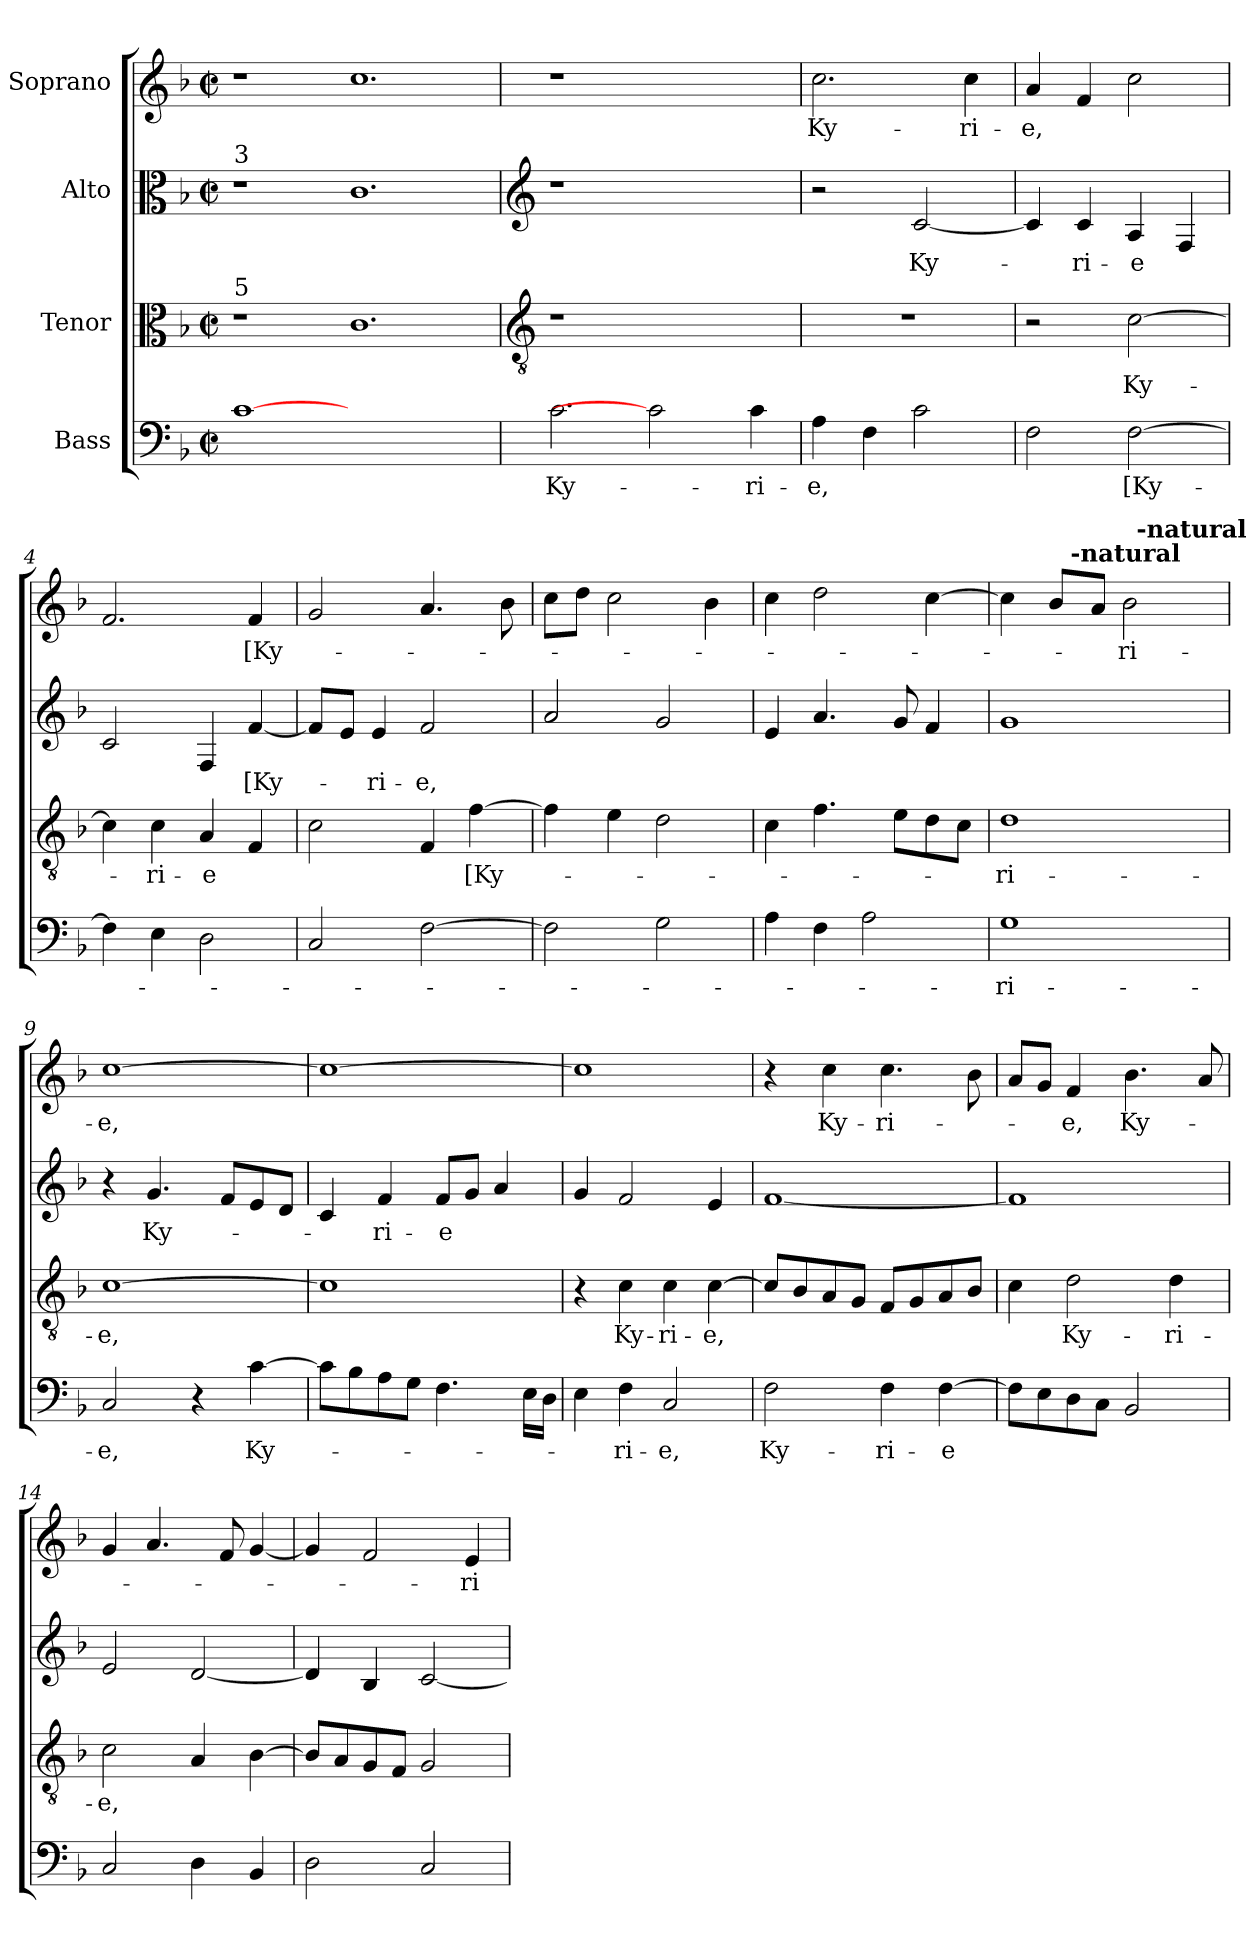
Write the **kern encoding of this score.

**kern	**text	**kern	**text	**kern	**text	**kern	**text
*part4	*part4	*part3	*part3	*part2	*part2	*part1	*part1
*staff4	*staff4	*staff3	*staff3	*staff2	*staff2	*staff1	*staff1
*I"Bass	*	*I"Tenor	*	*I"Alto	*	*I"Soprano	*
*clefF4	*	*clefC3	*	*clefC3	*	*clefG2	*
*k[b-]	*	*k[b-]	*	*k[b-]	*	*k[b-]	*
*F:	*	*F:	*	*F:	*	*F:	*
*M2/2	*	*M2/2	*	*M2/2	*	*M2/2	*
*met(c|)	*	*met(c|)	*	*met(c|)	*	*met(c|)	*
=	=	=	=	=	=	=	=
!	!	!	!	!LO:TX:a:t=3	!	!	!
!	!	!LO:TX:a:t=5	!	!	!	!	!
[1c	.	1r	.	1r	.	1r	.
1.ryy	.	1.c	.	1.c	.	1.cc	.
!!LO:LB:g=z
=1	=1	=1	=1	=1	=1	=1	=1
*	*	*clefGv2	*	*clefG2	*	*	*
2.c\	Ky-	1r	.	1r	.	1r	.
2c]	.	.	.	.	.	.	.
.	.	2ryy	.	2ryy	.	2ryy	.
4c\	-ri-	.	.	.	.	.	.
=2	=2	=2	=2	=2	=2	=2	=2
4A\	-e,	1r	.	2r	.	2.cc\	Ky-
4F\	.	.	.	.	.	.	.
2c\	.	.	.	[2c/	Ky-	.	.
.	.	.	.	.	.	4cc\	-ri-
=3	=3	=3	=3	=3	=3	=3	=3
2F\	.	2r	.	4c/]	.	4a/	-e,
.	.	.	.	4c/	-ri-	4f/	.
[2F\	[Ky-	[2c\	Ky-	4A/	-e	2cc\	.
.	.	.	.	4F/	.	.	.
=4	=4	=4	=4	=4	=4	=4	=4
4F\]	.	4c\]	.	2c/	.	2.f/	.
4E\	.	4c\	-ri-	.	.	.	.
2D\	.	4A/	-e	4F/	.	.	.
.	.	4F/	.	[4f/	[Ky-	4f/	[Ky-
=5	=5	=5	=5	=5	=5	=5	=5
2C/	.	2c\	.	8f/L]	.	2g/	.
.	.	.	.	8e/J	.	.	.
.	.	.	.	4e/	-ri-	.	.
[2F\	.	4F/	.	2f/	-e,	4.a/	.
.	.	[4f\	[Ky-	.	.	.	.
.	.	.	.	.	.	8b-\	.
=6	=6	=6	=6	=6	=6	=6	=6
2F\]	.	4f\]	.	2a/	.	8cc\L	.
.	.	.	.	.	.	8dd\J	.
.	.	4e\	.	.	.	2cc\	.
2G\	.	2d\	.	2g/	.	.	.
.	.	.	.	.	.	4b-\	.
!!LO:LB:g=z
=7	=7	=7	=7	=7	=7	=7	=7
4A\	.	4c\	.	4e/	.	4cc\	.
4F\	.	4.f\	.	4.a/	.	2dd\	.
2A\	.	.	.	.	.	.	.
.	.	8e\L	.	8g/	.	.	.
.	.	8d\	.	4f/	.	[4cc\	.
.	.	8c\J	.	.	.	.	.
=8	=8	=8	=8	=8	=8	=8	=8
*	*	*	*	*	*	*^	*
*	*	*	*	*	*	*	*^	*
1G	-ri-	1d	-ri-	1g	.	4cc\]	4ryy	2ryy	.
.	.	.	.	.	.	8b-/L	16ryy	.	.
!	!	!	!	!	!	!	!LO:TX:a:B:t=-natural	!	!
.	.	.	.	.	.	.	2ryy	.	.
.	.	.	.	.	.	8a/J	.	.	.
.	.	.	.	.	.	2b-\	.	32ryy	-ri-
!	!	!	!	!	!	!	!	!LO:TX:a:B:t=-natural	!
.	.	.	.	.	.	.	.	4...ryy	.
.	.	.	.	.	.	.	8.ryy	.	.
*	*	*	*	*	*	*v	*v	*v	*
=9	=9	=9	=9	=9	=9	=9	=9
2C/	-e,	[1c	-e,	4r	.	[1cc	-e,
.	.	.	.	4.g/	Ky-	.	.
4r	.	.	.	.	.	.	.
.	.	.	.	8f/L	.	.	.
[4c\	Ky-	.	.	8e/	.	.	.
.	.	.	.	8d/J	.	.	.
=10	=10	=10	=10	=10	=10	=10	=10
8c\L]	.	1c]	.	4c/	.	1cc_	.
8B-\	.	.	.	.	.	.	.
8A\	.	.	.	4f/	-ri-	.	.
8G\J	.	.	.	.	.	.	.
4.F\	.	.	.	8f/L	-e	.	.
.	.	.	.	8g/J	.	.	.
.	.	.	.	4a/	.	.	.
16E\LL	.	.	.	.	.	.	.
16D\JJ	.	.	.	.	.	.	.
=11	=11	=11	=11	=11	=11	=11	=11
4E\	.	4r	.	4g/	.	1cc]	.
4F\	-ri-	4c\	Ky-	2f/	.	.	.
2C/	-e,	4c\	-ri-	.	.	.	.
.	.	[4c\	-e,	4e/	.	.	.
=12	=12	=12	=12	=12	=12	=12	=12
2F\	Ky-	8c/L]	.	[1f	.	4r	.
.	.	8B-/	.	.	.	.	.
.	.	8A/	.	.	.	4cc\	Ky-
.	.	8G/J	.	.	.	.	.
4F\	-ri-	8F/L	.	.	.	4.cc\	-ri-
.	.	8G/	.	.	.	.	.
[4F\	-e	8A/	.	.	.	.	.
.	.	8B-/J	.	.	.	8b-\	.
!!LO:LB:g=z
=13	=13	=13	=13	=13	=13	=13	=13
8F\L]	.	4c\	.	1f]	.	8a/L	.
8E\	.	.	.	.	.	8g/J	.
8D\	.	2d\	Ky-	.	.	4f/	-e,
8C\J	.	.	.	.	.	.	.
2BB-/	.	.	.	.	.	4.b-\	Ky-
.	.	4d\	-ri-	.	.	.	.
.	.	.	.	.	.	8a/	.
=14	=14	=14	=14	=14	=14	=14	=14
2C/	.	2c\	-e,	2e/	.	4g/	.
.	.	.	.	.	.	4.a/	.
4D\	.	4A/	.	[2d/	.	.	.
.	.	.	.	.	.	8f/	.
4BB-/	.	[4B-\	.	.	.	[4g/	.
=15	=15	=15	=15	=15	=15	=15	=15
2D\	.	8B-/L]	.	4d/]	.	4g/]	.
.	.	8A/	.	.	.	.	.
.	.	8G/	.	4B-/	.	2f/	.
.	.	8F/J	.	.	.	.	.
2C/	.	2G/	.	[2c/	.	.	.
.	.	.	.	.	.	4e/	-ri-
=	=	=	=	=	=	=	=
*-	*-	*-	*-	*-	*-	*-	*-
